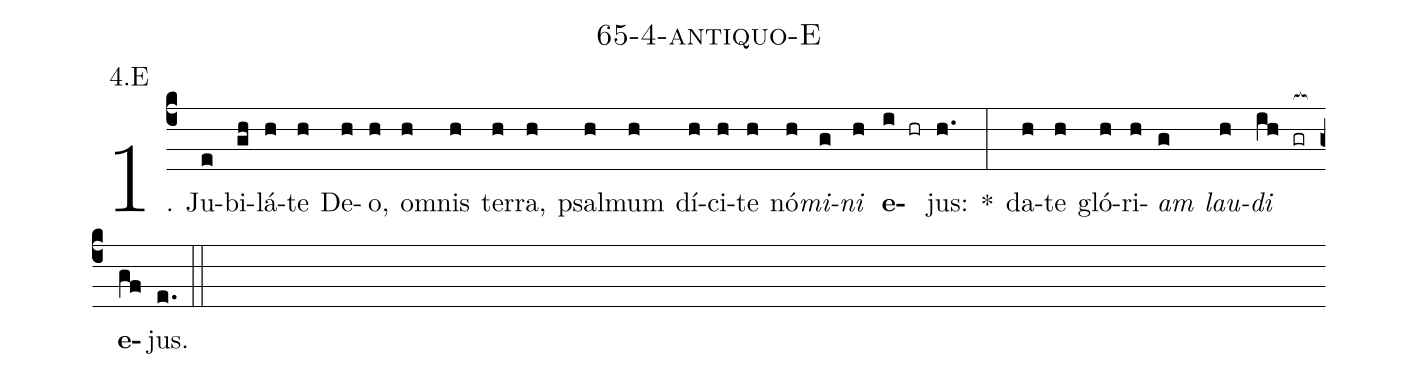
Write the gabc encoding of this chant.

name: 65-4-antiquo-E;
annotation: 4.E;
%%
(c4)1. Ju(e)bi(gh)lá(h)te(h) De(h)o,(h) om(h)nis(h) ter(h)ra,(h) psal(h)mum(h) dí(h)ci(h)te(h) nó(h)<i>mi</i>(g)<i>ni</i>(h) <b>e</b>(i hr)jus:(h.) *(:) da(h)te(h) gló(h)ri(h)<i>am</i>(g) <i>lau</i>(h)<i>di</i>(ih gr[ocb:1{]) <b>e</b>(gf[ocb:0}])jus.(e.) (::)
